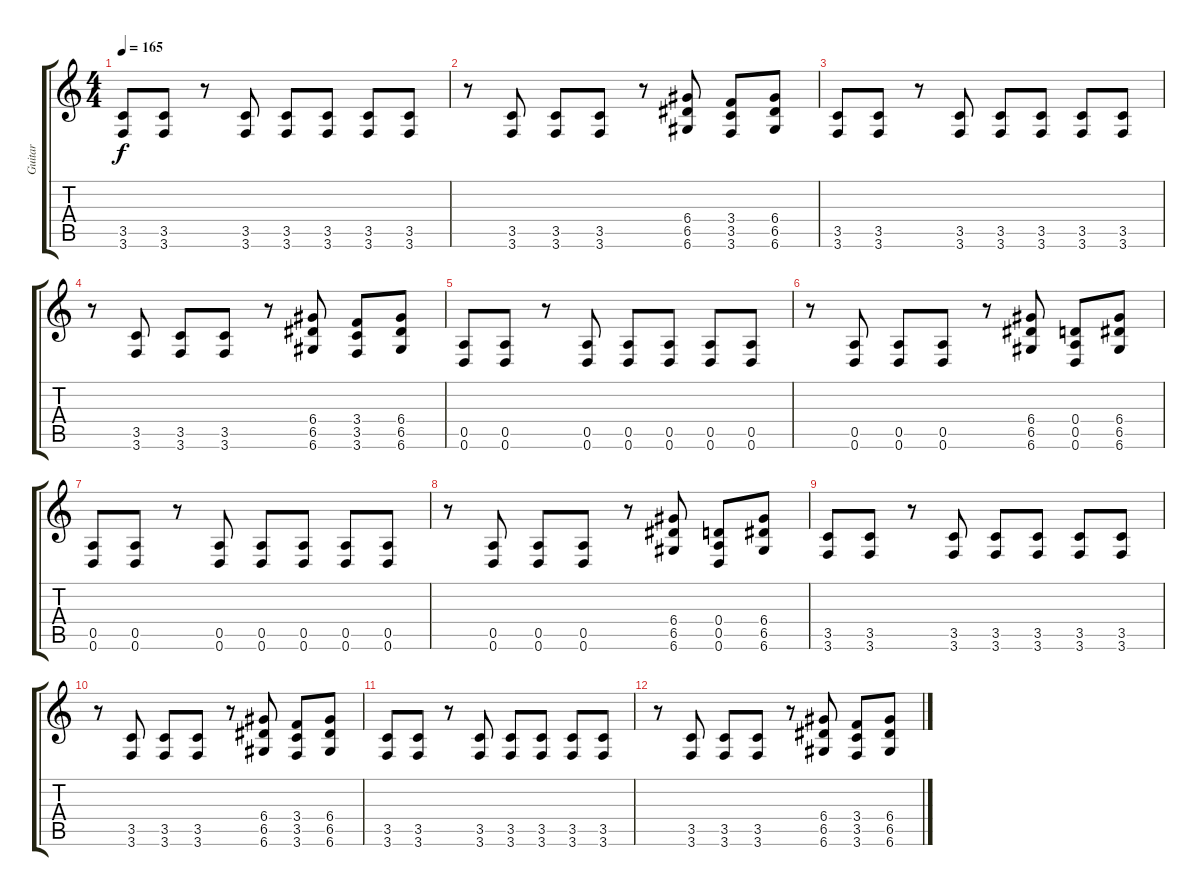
\track ("Guitar" "Guitar") {instrument distortionguitar}
\staff {score tabs}
\tuning (E4 B3 G3 D3 A2 D2) {hide}
\ts (4 4)
\tempo 165
\clef g2
\ks c
(3.5 3.6).8{dy f} (3.5 3.6).8 r.8 (3.5 3.6).8 (3.5 3.6).8 (3.5 3.6).8 (3.5 3.6).8 (3.5 3.6).8 |
r.8 (3.5 3.6).8 (3.5 3.6).8 (3.5 3.6).8 r.8 (6.4 6.5 6.6).8 (3.4 3.5 3.6).8 (6.4 6.5 6.6).8 |
(3.5 3.6).8 (3.5 3.6).8 r.8 (3.5 3.6).8 (3.5 3.6).8 (3.5 3.6).8 (3.5 3.6).8 (3.5 3.6).8 |
r.8 (3.5 3.6).8 (3.5 3.6).8 (3.5 3.6).8 r.8 (6.4 6.5 6.6).8 (3.4 3.5 3.6).8 (6.4 6.5 6.6).8 |
(0.5 0.6).8 (0.5 0.6).8 r.8 (0.5 0.6).8 (0.5 0.6).8 (0.5 0.6).8 (0.5 0.6).8 (0.5 0.6).8 |
r.8 (0.5 0.6).8 (0.5 0.6).8 (0.5 0.6).8 r.8 (6.4 6.5 6.6).8 (0.4 0.5 0.6).8 (6.4 6.5 6.6).8 |
(0.5 0.6).8 (0.5 0.6).8 r.8 (0.5 0.6).8 (0.5 0.6).8 (0.5 0.6).8 (0.5 0.6).8 (0.5 0.6).8 |
r.8 (0.5 0.6).8 (0.5 0.6).8 (0.5 0.6).8 r.8 (6.4 6.5 6.6).8 (0.4 0.5 0.6).8 (6.4 6.5 6.6).8 |
(3.5 3.6).8 (3.5 3.6).8 r.8 (3.5 3.6).8 (3.5 3.6).8 (3.5 3.6).8 (3.5 3.6).8 (3.5 3.6).8 |
r.8 (3.5 3.6).8 (3.5 3.6).8 (3.5 3.6).8 r.8 (6.4 6.5 6.6).8 (3.4 3.5 3.6).8 (6.4 6.5 6.6).8 |
(3.5 3.6).8 (3.5 3.6).8 r.8 (3.5 3.6).8 (3.5 3.6).8 (3.5 3.6).8 (3.5 3.6).8 (3.5 3.6).8 |
r.8 (3.5 3.6).8 (3.5 3.6).8 (3.5 3.6).8 r.8 (6.4 6.5 6.6).8 (3.4 3.5 3.6).8 (6.4 6.5 6.6).8
